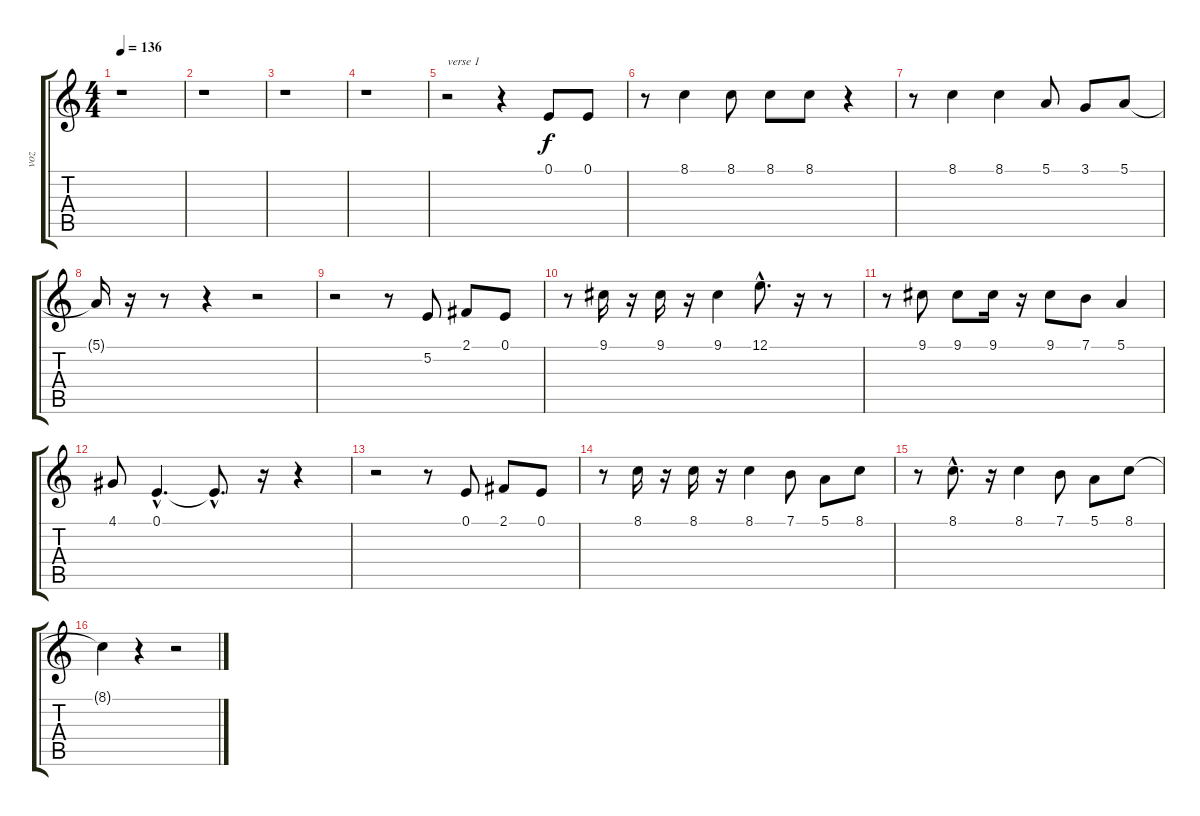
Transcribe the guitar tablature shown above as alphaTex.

\track ("voz" "voz") {instrument vibraphone}
\staff {score tabs}
\tuning (E4 B3 G3 D3 A2 E2) {hide}
\ts (4 4)
\tempo 136
\clef g2
\ks c
r.1{dy f instrument vibraphone} |
r.1 |
r.1 |
r.1 |
r.2{txt "verse 1"} r.4 0.1.8 0.1.8 |
r.8 8.1.4 8.1.8 8.1.8 8.1.8 r.4 |
r.8 8.1.4 8.1.4 5.1.8 3.1.8 5.1.8 |
5.1{t}.16 r.16 r.8 r.4 r.2 |
r.2 r.8 5.2.8 2.1.8 0.1.8 |
r.8 9.1.16 r.16 9.1.16 r.16 9.1.4 12.1{hac}.8{d} r.16 r.8 |
r.8 9.1.8 9.1.8 9.1.16 r.16 9.1.8 7.1.8 5.1.4 |
4.1.8 0.1{hac}.4{d} 0.1{hac t}.8{d} r.16 r.4 |
r.2 r.8 0.1.8 2.1.8 0.1.8 |
r.8 8.1.16 r.16 8.1.16 r.16 8.1.4 7.1.8 5.1.8 8.1.8 |
r.8 8.1{hac}.8{d} r.16 8.1.4 7.1.8 5.1.8 8.1.8 |
8.1{t}.4 r.4 r.2
